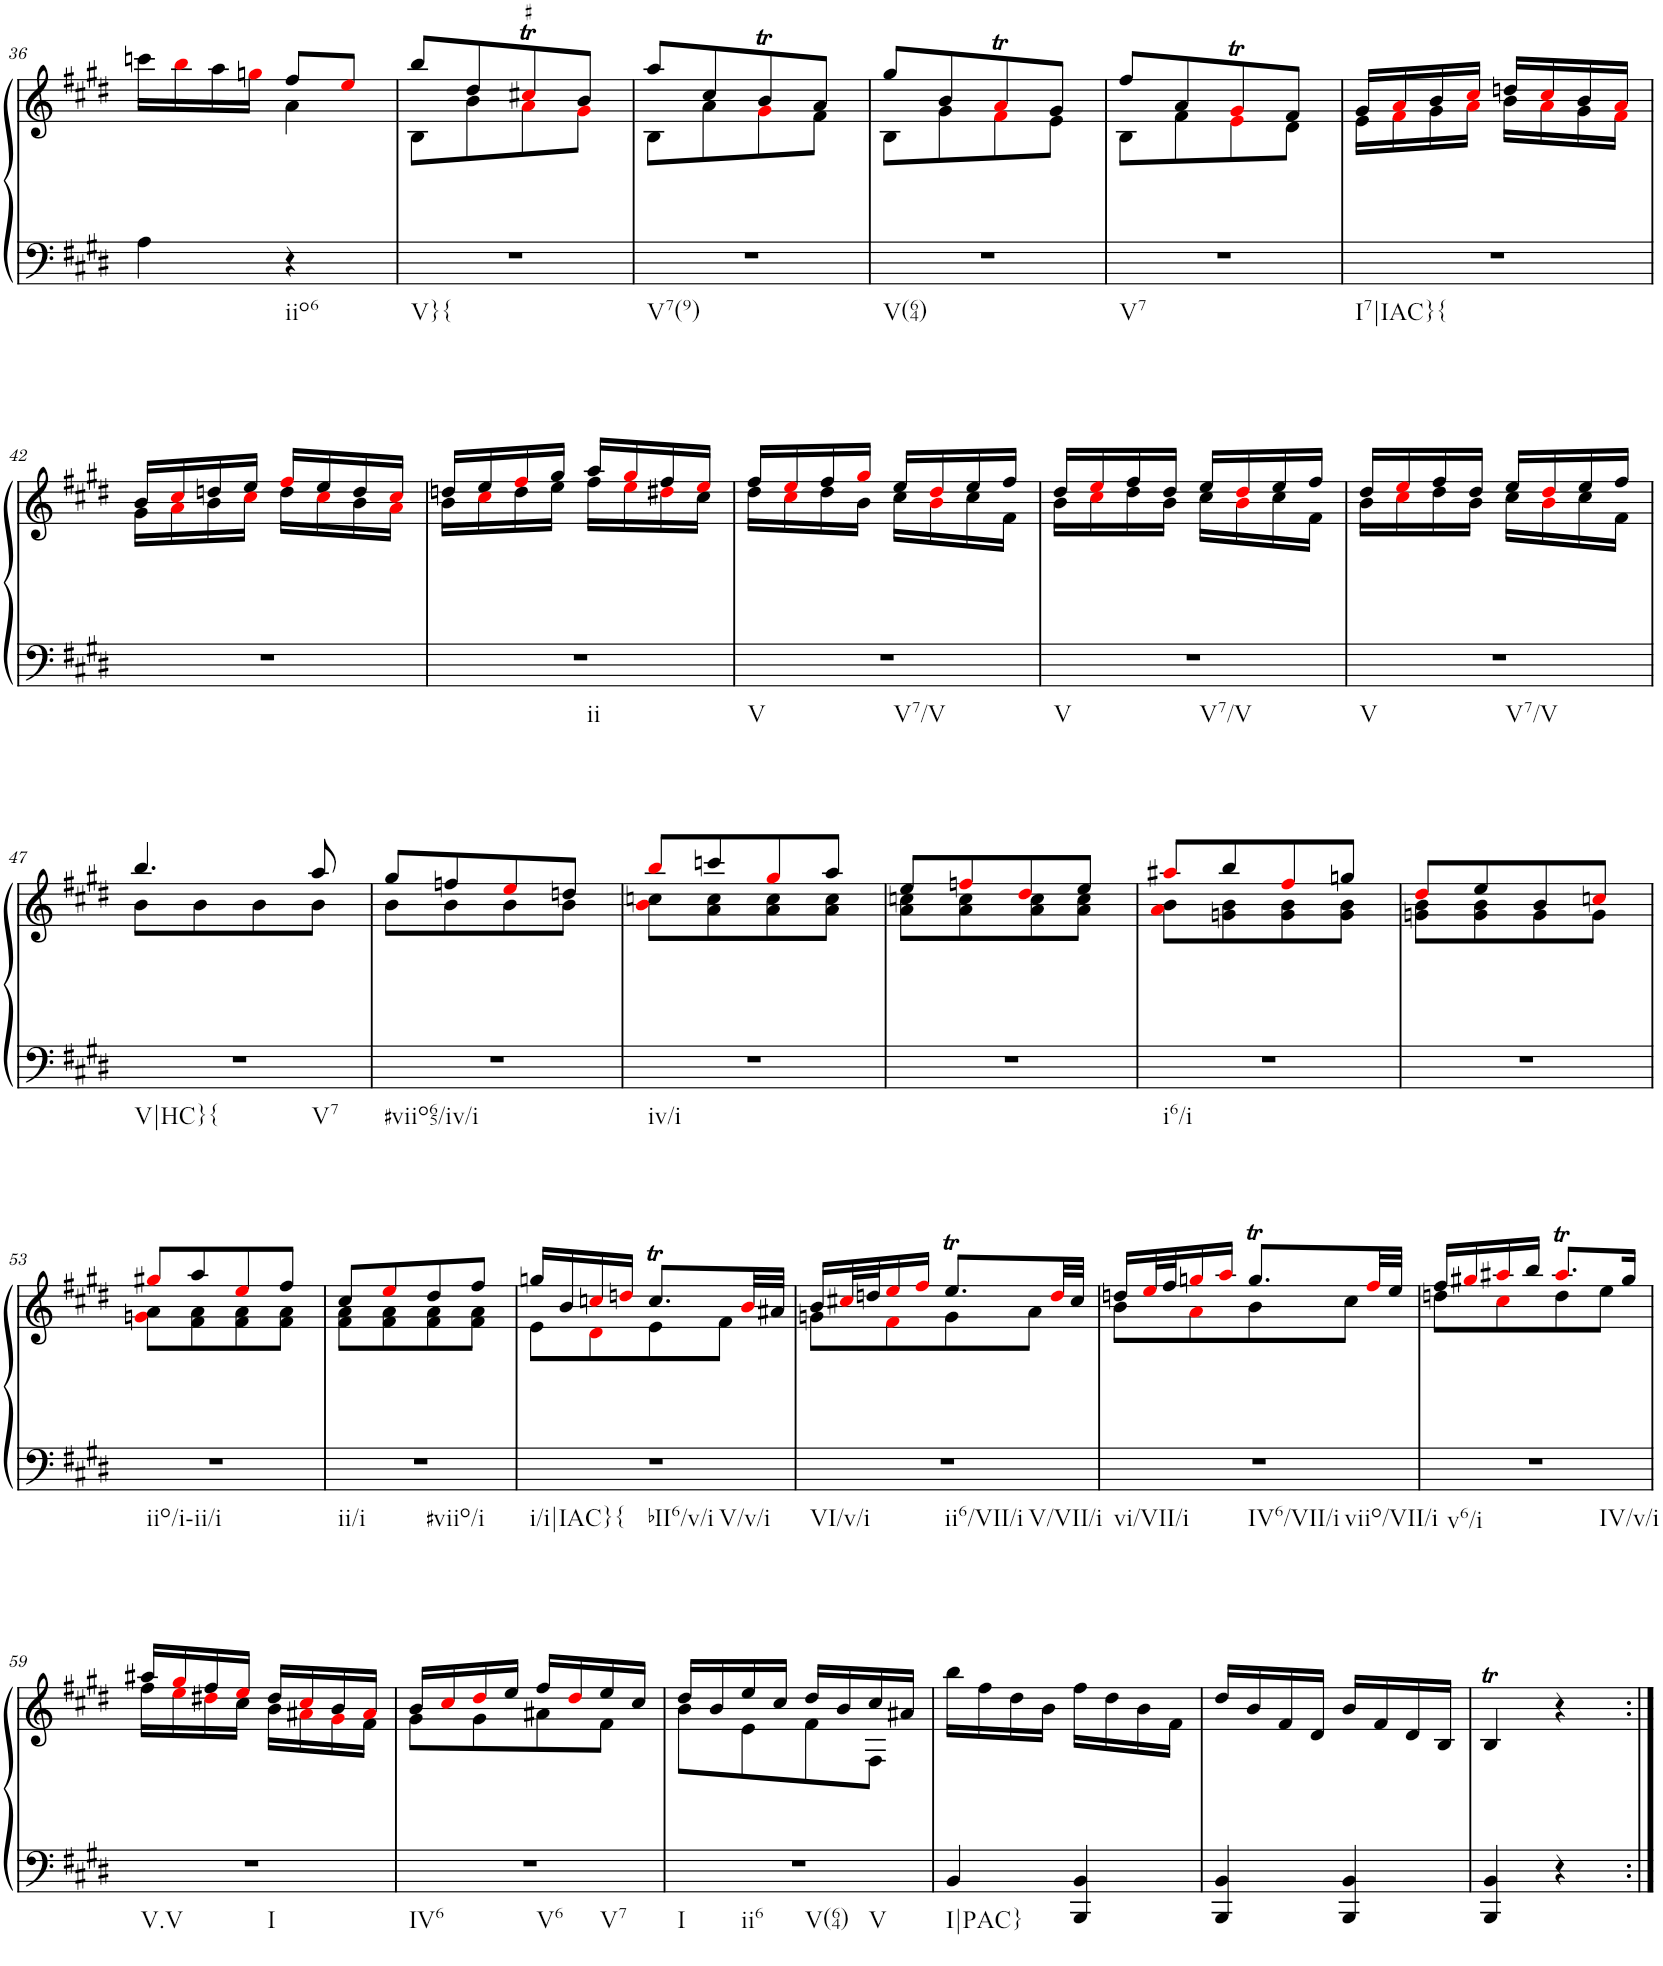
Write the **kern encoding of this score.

**kern	**kern
*part1	*part1
*staff2	*staff1
*I"Piano	*
*I'Pno.	*
!!LO:PB:g=z
*clefF4	*clefG2
*k[f#c#g#d#]	*k[f#c#g#d#]
*M2/4	*M2/4
=36	=36
*	*^
4A\	16cccn\LL	4ryy
.	16bbi\	.
.	16aa\	.
.	16ggni\JJ	.
!LO:TX:b:t=iio6	!	!
4r	8ff#/L	4a\
.	8eei/J	.
=37	=37	=37
!LO:TX:b:t=V}{	!	!
2r	8bb/L	8B\L
.	8dd#/	8b\
!	!LO:TR:acc=#	!
.	8cc#XTi/	8ai\
.	8b/J	8g#i\J
=38	=38	=38
!LO:TX:b:t=V7(9)	!	!
2r	8aa/L	8B\L
.	8cc#/	8a\
.	8bT/	8g#i\
.	8a/J	8f#\J
=39	=39	=39
!LO:TX:b:t=V(64)	!	!
2r	8gg#/L	8B\L
.	8b/	8g#\
.	8aTi/	8f#i\
.	8g#/J	8e\J
=40	=40	=40
!LO:TX:b:t=V7	!	!
2r	8ff#/L	8B\L
.	8a/	8f#\
.	8g#ti/	8ei\
.	8f#/J	8d#\J
=41	=41	=41
!LO:TX:b:t=I7|IAC}{	!	!
2r	16g#/LL	16e\LL
.	16ai/	16f#i\
.	16b/	16g#\
.	16cc#i/JJ	16ai\JJ
.	16ddn/LL	16b\LL
.	16cc#i/	16ai\
.	16b/	16g#\
.	16ai/JJ	16f#i\JJ
!!LO:LB:g=z	!!
=42	=42	=42
2r	16b/LL	16g#\LL
.	16cc#i/	16ai\
.	16ddn/	16b\
.	16ee/JJ	16cc#i\JJ
.	16ff#i/LL	16dd\LL
.	16ee/	16cc#i\
.	16dd/	16b\
.	16cc#i/JJ	16ai\JJ
=43	=43	=43
!LO:TX:b:t=ii	!	!
2r	16ddn/LL	16b\LL
.	16ee/	16cc#i\
.	16ff#i/	16dd\
.	16gg#/JJ	16ee\JJ
.	16aa/LL	16ff#\LL
.	16gg#i/	16eei\
.	16ff#/	16dd#Xi\
.	16eei/JJ	16cc#\JJ
=44	=44	=44
!LO:TX:b:t=V	!	!
!LO:TX:b:t=V7/V	!	!
2r	16ff#/LL	16dd#\LL
.	16eei/	16cc#i\
.	16ff#/	16dd#\
.	16gg#i/JJ	16b\JJ
.	16ee/LL	16cc#\LL
.	16dd#i/	16bi\
.	16ee/	16cc#\
.	16ff#/JJ	16f#\JJ
=45	=45	=45
!LO:TX:b:t=V	!	!
!LO:TX:b:t=V7/V	!	!
2r	16dd#/LL	16b\LL
.	16eei/	16cc#i\
.	16ff#/	16dd#\
.	16dd#/JJ	16b\JJ
.	16ee/LL	16cc#\LL
.	16dd#i/	16bi\
.	16ee/	16cc#\
.	16ff#/JJ	16f#\JJ
=46	=46	=46
!LO:TX:b:t=V	!	!
!LO:TX:b:t=V7/V	!	!
2r	16dd#/LL	16b\LL
.	16eei/	16cc#i\
.	16ff#/	16dd#\
.	16dd#/JJ	16b\JJ
.	16ee/LL	16cc#\LL
.	16dd#i/	16bi\
.	16ee/	16cc#\
.	16ff#/JJ	16f#\JJ
!!LO:LB:g=z	!!
=47	=47	=47
!LO:TX:b:t=V|HC}{	!	!
!LO:TX:b:t=V7	!	!
2r	4.bb/	8b\L
.	.	8b\
.	.	8b\
.	8aa/	8b\J
=48	=48	=48
!LO:TX:b:t=#viio65/iv/i	!	!
2r	8gg#/L	8b\L
.	8ffn/	8b\
.	8eei/	8b\
.	8ddn/J	8b\J
=49	=49	=49
!LO:TX:b:t=iv/i	!	!
2r	8bbi/L	8bi\ 8ccn\L
.	8cccn/	8a\ 8cc\
.	8gg#i/	8a\ 8cc\
.	8aa/J	8a\ 8cc\J
=50	=50	=50
2r	8ee/L	8a\ 8ccn\L
.	8ffni/	8a\ 8cc\
.	8dd#i/	8a\ 8cc\
.	8ee/J	8a\ 8cc\J
=51	=51	=51
!LO:TX:b:t=i6/i	!	!
2r	8aa#Xi/L	8ai\ 8b\L
.	8bb/	8gn\ 8b\
.	8ff#i/	8g\ 8b\
.	8ggn/J	8g\ 8b\J
=52	=52	=52
2r	8dd#i/L	8gn\ 8b\L
.	8ee/	8g\ 8b\
.	8b/	8g\
.	8ccni/J	8g\J
!!LO:LB:g=z	!!
=53	=53	=53
!LO:TX:b:t=iio/i-ii/i	!	!
2r	8gg#Xi/L	8gni\ 8a\L
.	8aa/	8f#\ 8a\
.	8eei/	8f#\ 8a\
.	8ff#/J	8f#\ 8a\J
=54	=54	=54
!LO:TX:b:t=ii/i	!	!
!LO:TX:b:t=#viio/i	!	!
2r	8cc#/L	8f#\ 8a\L
.	8eei/	8f#\ 8a\
.	8dd#/	8f#\ 8a\
.	8ff#/J	8f#\ 8a\J
=55	=55	=55
!LO:TX:b:t=i/i|IAC}{	!	!
!LO:TX:b:t=bII6/v/i	!	!
!LO:TX:b:t=V/v/i	!	!
2r	16ggn/LL	8e\L
.	16b/	.
.	16ccni/	8d#i\
.	16ddni/JJ	.
.	8.ccT/L	8e\
.	.	8f#\J
.	32bi/LL	.
.	32a#X/JJJ	.
=56	=56	=56
!LO:TX:b:t=VI/v/i	!	!
!LO:TX:b:t=ii6/VII/i	!	!
!LO:TX:b:t=V/VII/i	!	!
2r	16b/LL	8gn\L
.	32cc#Xi/L	.
.	32ddn/J	.
.	16eei/	8f#i\
.	16ff#i/JJ	.
.	8.eeT/L	8g\
.	.	8a\J
.	32ddi/LL	.
.	32cc#/JJJ	.
=57	=57	=57
!LO:TX:b:t=vi/VII/i	!	!
!LO:TX:b:t=IV6/VII/i	!	!
!LO:TX:b:t=viio/VII/i	!	!
2r	16ddn/LL	8b\L
.	32eei/L	.
.	32ff#/J	.
.	16ggni/	8ai\
.	16aai/JJ	.
.	8.ggT/L	8b\
.	.	8cc#\J
.	32ff#i/LL	.
.	32ee/JJJ	.
=58	=58	=58
!LO:TX:b:t=v6/i	!	!
!LO:TX:b:t=IV/v/i	!	!
2r	16ff#/LL	8ddn\L
.	16gg#Xi/	.
.	16aa#Xi/	8cc#i\
.	16bb/JJ	.
.	8.aa#ti/L	8dd\
.	.	8ee\J
.	16gg#/Jk	.
!!LO:LB:g=z	!!
=59	=59	=59
!LO:TX:b:t=V.V	!	!
!LO:TX:b:t=I	!	!
2r	16aa#X/LL	16ff#\LL
.	16gg#i/	16eei\
.	16ff#/	16dd#Xi\
.	16eei/JJ	16cc#\JJ
.	16dd#/LL	16b\LL
.	16cc#i/	16a#Xi\
.	16b/	16g#i\
.	16a#i/JJ	16f#\JJ
=60	=60	=60
!LO:TX:b:t=IV6	!	!
!LO:TX:b:t=V6	!	!
!LO:TX:b:t=V7	!	!
2r	16b/LL	8g#\L
.	16cc#i/	.
.	16dd#i/	8g#\
.	16ee/JJ	.
.	16ff#/LL	8a#X\
.	16dd#i/	.
.	16ee/	8f#\J
.	16cc#/JJ	.
=61	=61	=61
!LO:TX:b:t=I	!	!
!LO:TX:b:t=ii6	!	!
!LO:TX:b:t=V(64)	!	!
!LO:TX:b:t=V	!	!
2r	16dd#/LL	8b\L
.	16b/	.
.	16ee/	8e\
.	16cc#/JJ	.
.	16dd#/LL	8f#\
.	16b/	.
.	16cc#/	8F#\J
.	16a#X/JJ	.
*	*v	*v
=62	=62
!LO:TX:b:t=I|PAC}	!
4BB/	16bb\LL
.	16ff#\
.	16dd#\
.	16b\JJ
4BBB/ 4BB/	16ff#\LL
.	16dd#\
.	16b\
.	16f#\JJ
=63	=63
4BBB/ 4BB/	16dd#/LL
.	16b/
.	16f#/
.	16d#/JJ
4BBB/ 4BB/	16b/LL
.	16f#/
.	16d#/
.	16B/JJ
=64	=64
4BBB/ 4BB/	4BT/
4r	4r
=:|!	=:|!
*-	*-
